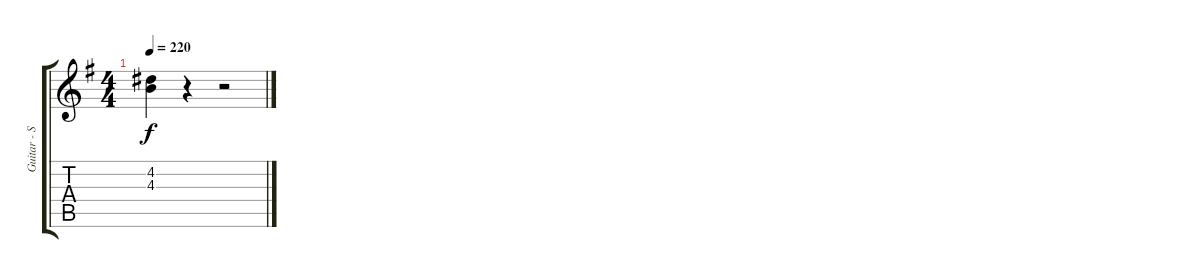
\track ("Guitar - Simon Neil" "Guitar - S") {instrument overdrivenguitar}
\staff {score tabs}
\tuning (E4 B3 G3 D3 A2 D2) {hide}
\ts (4 4)
\tempo 220
\clef g2
\ks eminor
(4.2{t} 4.3{t}).4{dy f} r.4 r.2
